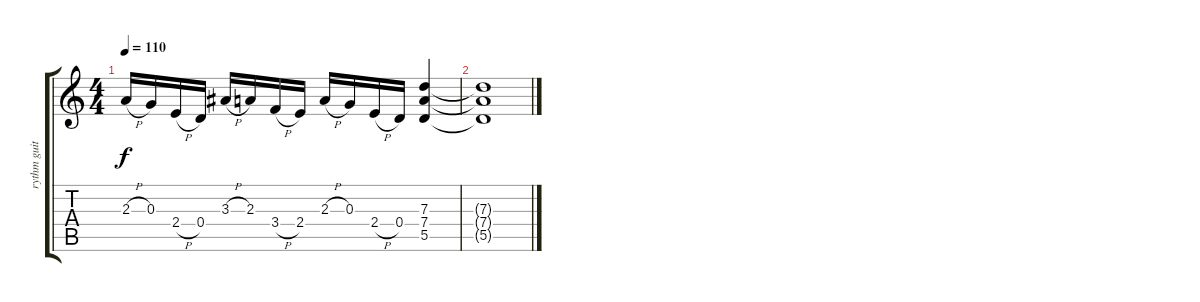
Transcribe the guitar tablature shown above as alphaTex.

\track ("rythm guitar" "rythm guit") {instrument distortionguitar}
\staff {score tabs}
\tuning (E4 B3 G3 D3 A2 E2) {hide}
\ts (4 4)
\tempo 110
\clef g2
\ks c
2.3{h}.16{dy f} 0.3.16 2.4{h}.16 0.4.16 3.3{h}.16 2.3.16 3.4{h}.16 2.4.16 2.3{h}.16 0.3.16 2.4{h}.16 0.4.16 (7.3 7.4 5.5).4 |
(7.3{t} 7.4{t} 5.5{t}).1
